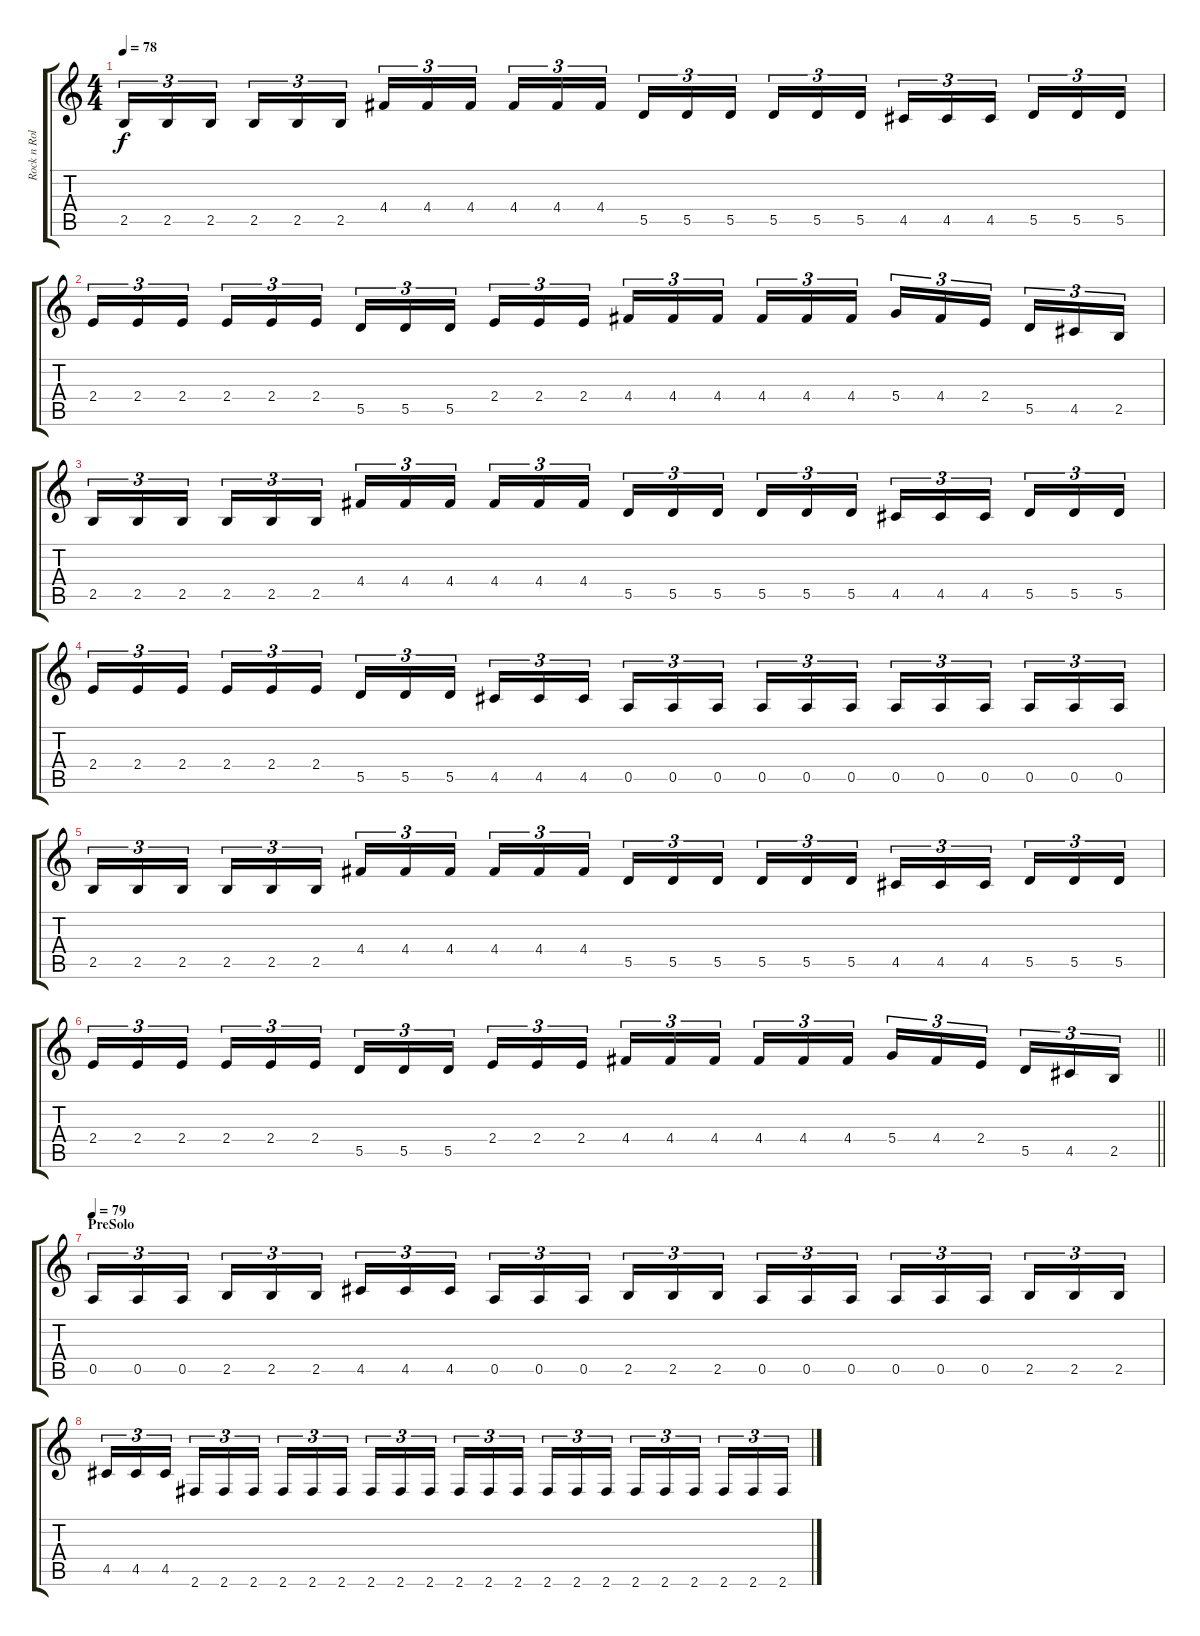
\track ("Rock n Rolf" "Rock n Rol") {instrument distortionguitar}
\staff {score tabs}
\tuning (E4 B3 G3 D3 A2 E2) {hide}
\ts (4 4)
\tempo 78
\clef g2
\ks c
2.5.16{tu (3 2) dy f} 2.5.16{tu (3 2)} 2.5.16{tu (3 2) beam splitsecondary} 2.5.16{tu (3 2)} 2.5.16{tu (3 2)} 2.5.16{tu (3 2)} 4.4.16{tu (3 2)} 4.4.16{tu (3 2)} 4.4.16{tu (3 2) beam splitsecondary} 4.4.16{tu (3 2)} 4.4.16{tu (3 2)} 4.4.16{tu (3 2)} 5.5.16{tu (3 2)} 5.5.16{tu (3 2)} 5.5.16{tu (3 2) beam splitsecondary} 5.5.16{tu (3 2)} 5.5.16{tu (3 2)} 5.5.16{tu (3 2)} 4.5.16{tu (3 2)} 4.5.16{tu (3 2)} 4.5.16{tu (3 2) beam splitsecondary} 5.5.16{tu (3 2)} 5.5.16{tu (3 2)} 5.5.16{tu (3 2)} |
2.4.16{tu (3 2)} 2.4.16{tu (3 2)} 2.4.16{tu (3 2) beam splitsecondary} 2.4.16{tu (3 2)} 2.4.16{tu (3 2)} 2.4.16{tu (3 2)} 5.5.16{tu (3 2)} 5.5.16{tu (3 2)} 5.5.16{tu (3 2) beam splitsecondary} 2.4.16{tu (3 2)} 2.4.16{tu (3 2)} 2.4.16{tu (3 2)} 4.4.16{tu (3 2)} 4.4.16{tu (3 2)} 4.4.16{tu (3 2) beam splitsecondary} 4.4.16{tu (3 2)} 4.4.16{tu (3 2)} 4.4.16{tu (3 2)} 5.4.16{tu (3 2)} 4.4.16{tu (3 2)} 2.4.16{tu (3 2) beam splitsecondary} 5.5.16{tu (3 2)} 4.5.16{tu (3 2)} 2.5.16{tu (3 2)} |
2.5.16{tu (3 2)} 2.5.16{tu (3 2)} 2.5.16{tu (3 2) beam splitsecondary} 2.5.16{tu (3 2)} 2.5.16{tu (3 2)} 2.5.16{tu (3 2)} 4.4.16{tu (3 2)} 4.4.16{tu (3 2)} 4.4.16{tu (3 2) beam splitsecondary} 4.4.16{tu (3 2)} 4.4.16{tu (3 2)} 4.4.16{tu (3 2)} 5.5.16{tu (3 2)} 5.5.16{tu (3 2)} 5.5.16{tu (3 2) beam splitsecondary} 5.5.16{tu (3 2)} 5.5.16{tu (3 2)} 5.5.16{tu (3 2)} 4.5.16{tu (3 2)} 4.5.16{tu (3 2)} 4.5.16{tu (3 2) beam splitsecondary} 5.5.16{tu (3 2)} 5.5.16{tu (3 2)} 5.5.16{tu (3 2)} |
2.4.16{tu (3 2)} 2.4.16{tu (3 2)} 2.4.16{tu (3 2) beam splitsecondary} 2.4.16{tu (3 2)} 2.4.16{tu (3 2)} 2.4.16{tu (3 2)} 5.5.16{tu (3 2)} 5.5.16{tu (3 2)} 5.5.16{tu (3 2) beam splitsecondary} 4.5.16{tu (3 2)} 4.5.16{tu (3 2)} 4.5.16{tu (3 2)} 0.5.16{tu (3 2)} 0.5.16{tu (3 2)} 0.5.16{tu (3 2) beam splitsecondary} 0.5.16{tu (3 2)} 0.5.16{tu (3 2)} 0.5.16{tu (3 2)} 0.5.16{tu (3 2)} 0.5.16{tu (3 2)} 0.5.16{tu (3 2) beam splitsecondary} 0.5.16{tu (3 2)} 0.5.16{tu (3 2)} 0.5.16{tu (3 2)} |
2.5.16{tu (3 2)} 2.5.16{tu (3 2)} 2.5.16{tu (3 2) beam splitsecondary} 2.5.16{tu (3 2)} 2.5.16{tu (3 2)} 2.5.16{tu (3 2)} 4.4.16{tu (3 2)} 4.4.16{tu (3 2)} 4.4.16{tu (3 2) beam splitsecondary} 4.4.16{tu (3 2)} 4.4.16{tu (3 2)} 4.4.16{tu (3 2)} 5.5.16{tu (3 2)} 5.5.16{tu (3 2)} 5.5.16{tu (3 2) beam splitsecondary} 5.5.16{tu (3 2)} 5.5.16{tu (3 2)} 5.5.16{tu (3 2)} 4.5.16{tu (3 2)} 4.5.16{tu (3 2)} 4.5.16{tu (3 2) beam splitsecondary} 5.5.16{tu (3 2)} 5.5.16{tu (3 2)} 5.5.16{tu (3 2)} |
\barLineRight lightlight
2.4.16{tu (3 2)} 2.4.16{tu (3 2)} 2.4.16{tu (3 2) beam splitsecondary} 2.4.16{tu (3 2)} 2.4.16{tu (3 2)} 2.4.16{tu (3 2)} 5.5.16{tu (3 2)} 5.5.16{tu (3 2)} 5.5.16{tu (3 2) beam splitsecondary} 2.4.16{tu (3 2)} 2.4.16{tu (3 2)} 2.4.16{tu (3 2)} 4.4.16{tu (3 2)} 4.4.16{tu (3 2)} 4.4.16{tu (3 2) beam splitsecondary} 4.4.16{tu (3 2)} 4.4.16{tu (3 2)} 4.4.16{tu (3 2)} 5.4.16{tu (3 2)} 4.4.16{tu (3 2)} 2.4.16{tu (3 2) beam splitsecondary} 5.5.16{tu (3 2)} 4.5.16{tu (3 2)} 2.5.16{tu (3 2)} |
\section ("" "PreSolo")
\tempo 79
0.5.16{tu (3 2)} 0.5.16{tu (3 2)} 0.5.16{tu (3 2) beam splitsecondary} 2.5.16{tu (3 2)} 2.5.16{tu (3 2)} 2.5.16{tu (3 2)} 4.5.16{tu (3 2)} 4.5.16{tu (3 2)} 4.5.16{tu (3 2) beam splitsecondary} 0.5.16{tu (3 2)} 0.5.16{tu (3 2)} 0.5.16{tu (3 2)} 2.5.16{tu (3 2)} 2.5.16{tu (3 2)} 2.5.16{tu (3 2) beam splitsecondary} 0.5.16{tu (3 2)} 0.5.16{tu (3 2)} 0.5.16{tu (3 2)} 0.5.16{tu (3 2)} 0.5.16{tu (3 2)} 0.5.16{tu (3 2) beam splitsecondary} 2.5.16{tu (3 2)} 2.5.16{tu (3 2)} 2.5.16{tu (3 2)} |
4.5.16{tu (3 2)} 4.5.16{tu (3 2)} 4.5.16{tu (3 2) beam splitsecondary} 2.6.16{tu (3 2)} 2.6.16{tu (3 2)} 2.6.16{tu (3 2)} 2.6.16{tu (3 2)} 2.6.16{tu (3 2)} 2.6.16{tu (3 2) beam splitsecondary} 2.6.16{tu (3 2)} 2.6.16{tu (3 2)} 2.6.16{tu (3 2)} 2.6.16{tu (3 2)} 2.6.16{tu (3 2)} 2.6.16{tu (3 2) beam splitsecondary} 2.6.16{tu (3 2)} 2.6.16{tu (3 2)} 2.6.16{tu (3 2)} 2.6.16{tu (3 2)} 2.6.16{tu (3 2)} 2.6.16{tu (3 2) beam splitsecondary} 2.6.16{tu (3 2)} 2.6.16{tu (3 2)} 2.6.16{tu (3 2)}
